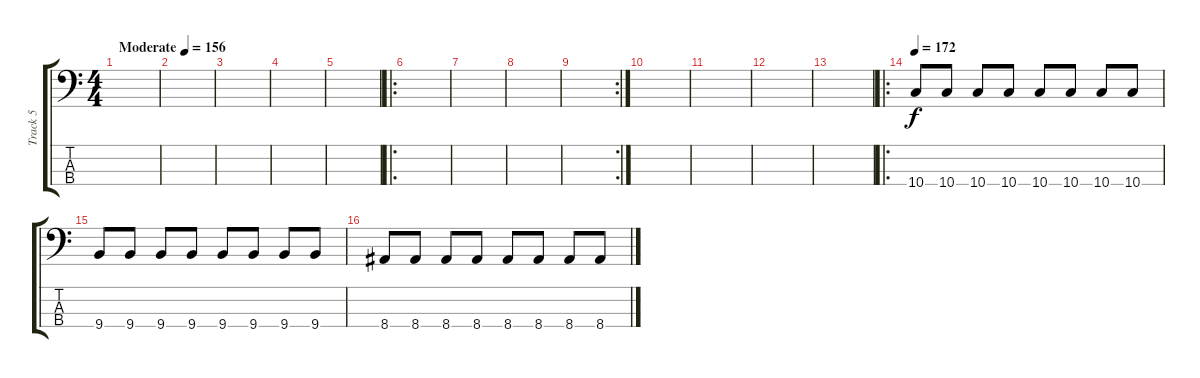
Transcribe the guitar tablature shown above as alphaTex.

\track ("Track 5" "Track 5") {instrument electricbasspick}
\staff {score tabs}
\tuning (G2 D2 A1 D1) {hide}
\ts (4 4)
\tempo (156 "Moderate")
\clef f4
\ks c
|
|
|
|
|
\ro
|
|
|
\rc 2
|
|
|
|
|
\ro
\tempo 172
10.4.8 10.4.8 10.4.8 10.4.8 10.4.8 10.4.8 10.4.8 10.4.8 |
9.4.8 9.4.8 9.4.8 9.4.8 9.4.8 9.4.8 9.4.8 9.4.8 |
8.4.8 8.4.8 8.4.8 8.4.8 8.4.8 8.4.8 8.4.8 8.4.8
